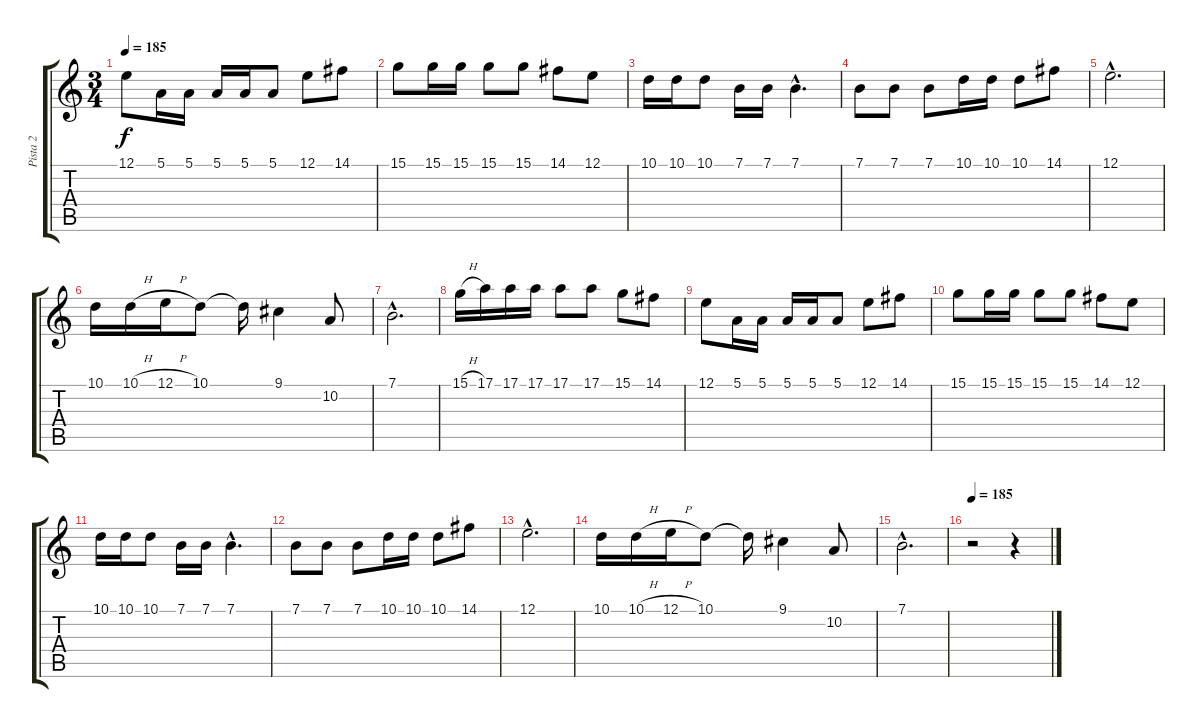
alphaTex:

\track ("Pista 2" "Pista 2") {instrument panflute}
\staff {score tabs}
\tuning (E4 B3 G3 D3 A2 E2) {hide}
\ts (3 4)
\tempo 185
\clef g2
\ks c
12.1.8{dy f} 5.1.16 5.1.16 5.1.16 5.1.16 5.1.8 12.1.8 14.1.8 |
15.1.8 15.1.16 15.1.16 15.1.8 15.1.8 14.1.8 12.1.8 |
10.1.16 10.1.16 10.1.8 7.1.16 7.1.16 7.1{hac}.4{d} |
7.1.8 7.1.8 7.1.8 10.1.16 10.1.16 10.1.8 14.1.8 |
12.1{hac}.2{d} |
10.1.16 10.1{h}.16 12.1{h}.16 10.1.8 10.1{t}.16 9.1.4 10.2.8 |
7.1{hac}.2{d} |
15.1{h}.16 17.1.16 17.1.16 17.1.16 17.1.8 17.1.8 15.1.8 14.1.8 |
12.1.8 5.1.16 5.1.16 5.1.16 5.1.16 5.1.8 12.1.8 14.1.8 |
15.1.8 15.1.16 15.1.16 15.1.8 15.1.8 14.1.8 12.1.8 |
10.1.16 10.1.16 10.1.8 7.1.16 7.1.16 7.1{hac}.4{d} |
7.1.8 7.1.8 7.1.8 10.1.16 10.1.16 10.1.8 14.1.8 |
12.1{hac}.2{d} |
10.1.16 10.1{h}.16 12.1{h}.16 10.1.8 10.1{t}.16 9.1.4 10.2.8 |
7.1{hac}.2{d} |
\tempo 185
r.2 r.4
